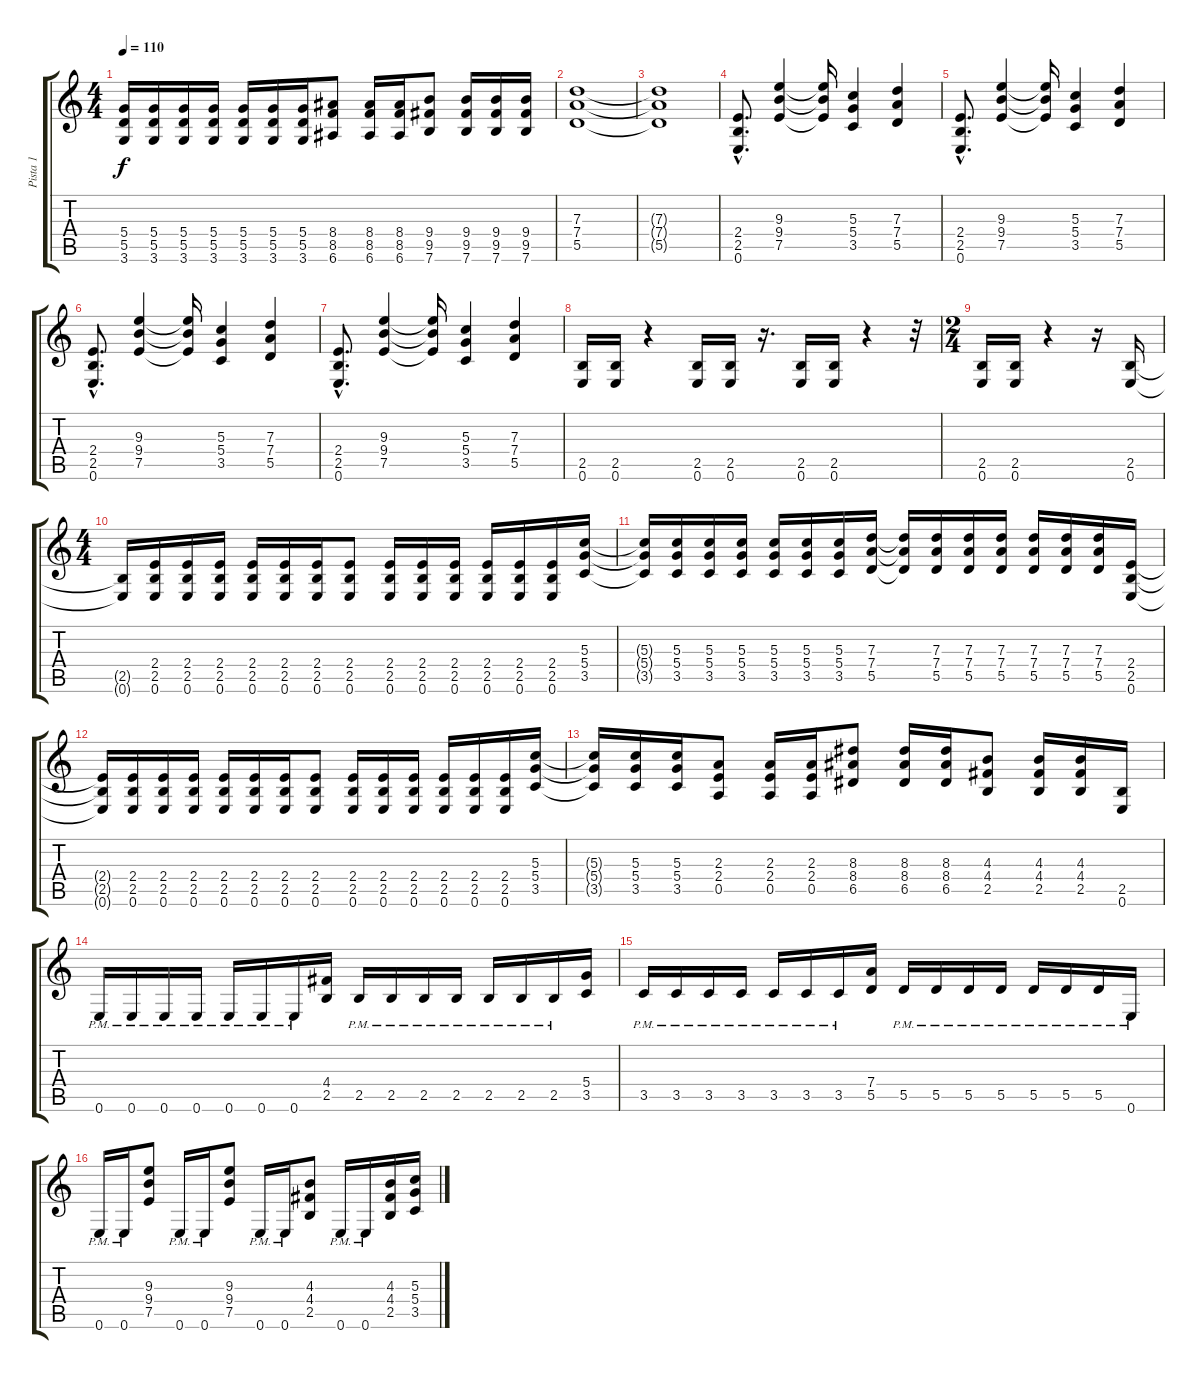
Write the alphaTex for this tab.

\track ("Pista 1" "Pista 1") {instrument distortionguitar}
\staff {score tabs}
\tuning (E4 B3 G3 D3 A2 E2) {hide}
\ts (4 4)
\tempo 110
\clef g2
\ks c
(5.4{t} 5.5{t} 3.6{t}).16{dy f} (5.4 5.5 3.6).16 (5.4 5.5 3.6).16 (5.4 5.5 3.6).16 (5.4 5.5 3.6).16 (5.4 5.5 3.6).16 (5.4 5.5 3.6).16 (8.4 8.5 6.6).8 (8.4 8.5 6.6).16 (8.4 8.5 6.6).16 (9.4 9.5 7.6).8 (9.4 9.5 7.6).16 (9.4 9.5 7.6).16 (9.4 9.5 7.6).16 |
(7.3 7.4 5.5).1 |
(7.3{t} 7.4{t} 5.5{t}).1 |
(2.4{hac} 2.5{hac} 0.6{hac}).8{d} (9.3 9.4 7.5).4 (9.3{t} 9.4{t} 7.5{t}).16 (5.3 5.4 3.5).4 (7.3 7.4 5.5).4 |
(2.4{hac} 2.5{hac} 0.6{hac}).8{d} (9.3 9.4 7.5).4 (9.3{t} 9.4{t} 7.5{t}).16 (5.3 5.4 3.5).4 (7.3 7.4 5.5).4 |
(2.4{hac} 2.5{hac} 0.6{hac}).8{d} (9.3 9.4 7.5).4 (9.3{t} 9.4{t} 7.5{t}).16 (5.3 5.4 3.5).4 (7.3 7.4 5.5).4 |
(2.4{hac} 2.5{hac} 0.6{hac}).8{d} (9.3 9.4 7.5).4 (9.3{t} 9.4{t} 7.5{t}).16 (5.3 5.4 3.5).4 (7.3 7.4 5.5).4 |
(2.5 0.6).16 (2.5 0.6).16 r.4 (2.5 0.6).16 (2.5 0.6).16 r.16{d} (2.5 0.6).16 (2.5 0.6).16 r.4 r.32 |
\ts (2 4)
(2.5 0.6).16 (2.5 0.6).16 r.4 r.16 (2.5 0.6).16 |
\ts (4 4)
(2.5{t} 0.6{t}).16 (2.4 2.5 0.6).16 (2.4 2.5 0.6).16 (2.4 2.5 0.6).16 (2.4 2.5 0.6).16 (2.4 2.5 0.6).16 (2.4 2.5 0.6).16 (2.4 2.5 0.6).8 (2.4 2.5 0.6).16 (2.4 2.5 0.6).16 (2.4 2.5 0.6).16 (2.4 2.5 0.6).16 (2.4 2.5 0.6).16 (2.4 2.5 0.6).16 (5.3 5.4 3.5).16 |
(5.3{t} 5.4{t} 3.5{t}).16 (5.3 5.4 3.5).16 (5.3 5.4 3.5).16 (5.3 5.4 3.5).16 (5.3 5.4 3.5).16 (5.3 5.4 3.5).16 (5.3 5.4 3.5).16 (7.3 7.4 5.5).16 (7.3{t} 7.4{t} 5.5{t}).16 (7.3 7.4 5.5).16 (7.3 7.4 5.5).16 (7.3 7.4 5.5).16 (7.3 7.4 5.5).16 (7.3 7.4 5.5).16 (7.3 7.4 5.5).16 (2.4 2.5 0.6).16 |
(2.4{t} 2.5{t} 0.6{t}).16 (2.4 2.5 0.6).16 (2.4 2.5 0.6).16 (2.4 2.5 0.6).16 (2.4 2.5 0.6).16 (2.4 2.5 0.6).16 (2.4 2.5 0.6).16 (2.4 2.5 0.6).8 (2.4 2.5 0.6).16 (2.4 2.5 0.6).16 (2.4 2.5 0.6).16 (2.4 2.5 0.6).16 (2.4 2.5 0.6).16 (2.4 2.5 0.6).16 (5.3 5.4 3.5).16 |
(5.3{t} 5.4{t} 3.5{t}).16 (5.3 5.4 3.5).16 (5.3 5.4 3.5).16 (2.3 2.4 0.5).8 (2.3 2.4 0.5).16 (2.3 2.4 0.5).16 (8.3 8.4 6.5).8 (8.3 8.4 6.5).16 (8.3 8.4 6.5).16 (4.3 4.4 2.5).8 (4.3 4.4 2.5).16 (4.3 4.4 2.5).16 (2.5 0.6).16 |
0.6{pm}.16 0.6{pm}.16 0.6{pm}.16 0.6{pm}.16 0.6{pm}.16 0.6{pm}.16 0.6{pm}.16 (4.4 2.5).16 2.5{pm}.16 2.5{pm}.16 2.5{pm}.16 2.5{pm}.16 2.5{pm}.16 2.5{pm}.16 2.5{pm}.16 (5.4 3.5).16 |
3.5{pm}.16 3.5{pm}.16 3.5{pm}.16 3.5{pm}.16 3.5{pm}.16 3.5{pm}.16 3.5{pm}.16 (7.4 5.5).16 5.5{pm}.16 5.5{pm}.16 5.5{pm}.16 5.5{pm}.16 5.5{pm}.16 5.5{pm}.16 5.5{pm}.16 0.6{pm}.16 |
0.6{pm}.16 0.6{pm}.16 (9.3 9.4 7.5).8 0.6{pm}.16 0.6{pm}.16 (9.3 9.4 7.5).8 0.6{pm}.16 0.6{pm}.16 (4.3 4.4 2.5).8 0.6{pm}.16 0.6{pm}.16 (4.3 4.4 2.5).16 (5.3 5.4 3.5).16
